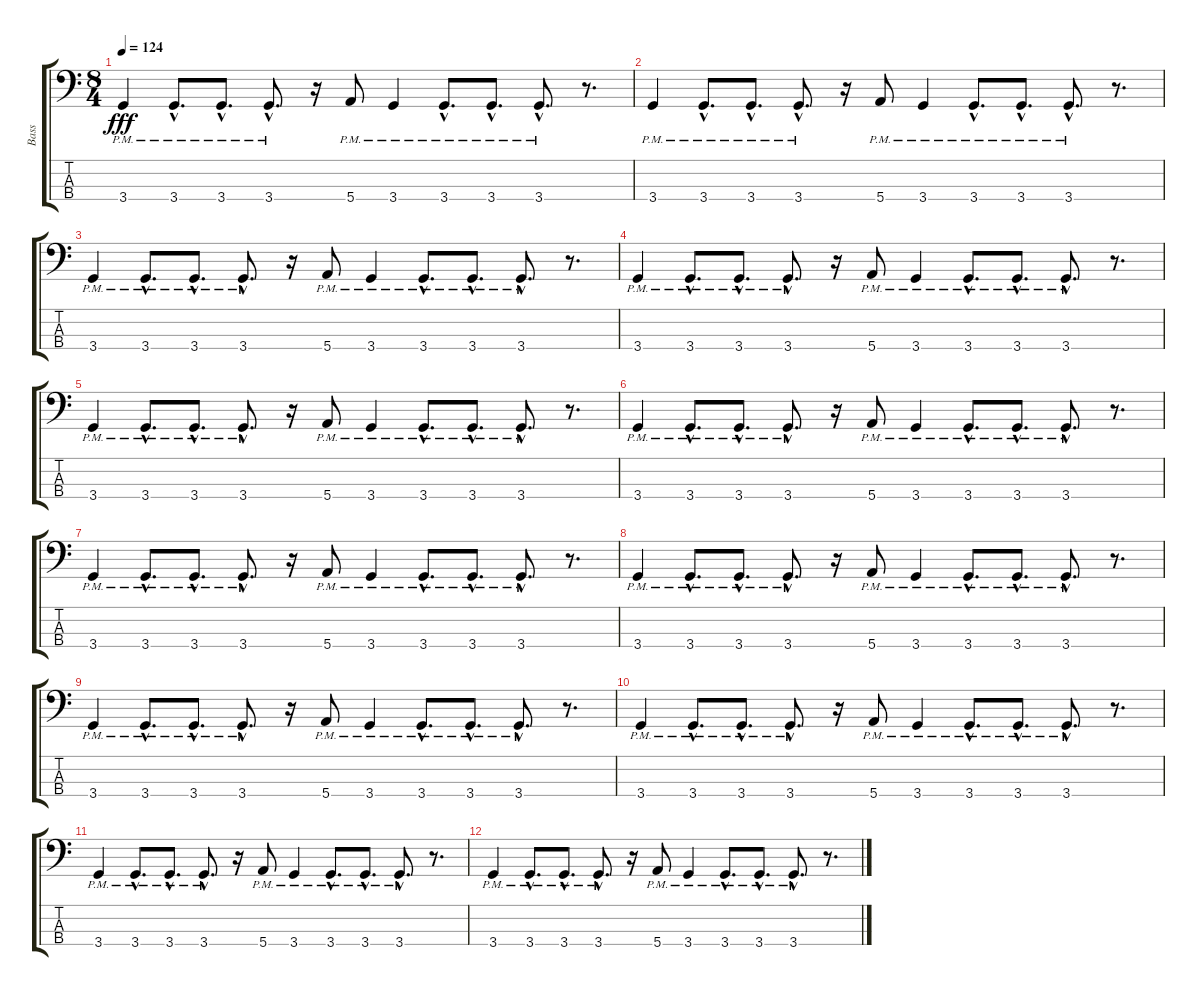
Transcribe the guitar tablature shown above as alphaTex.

\track ("Bass" "Bass") {instrument synthbass1}
\staff {score tabs}
\tuning (G2 D2 A1 E1) {hide}
\ts (8 4)
\tempo 124
\clef f4
\ks c
3.4{pm}.4{dy fff} 3.4{hac pm}.8{d} 3.4{hac pm}.8{d} 3.4{hac pm}.8{d} r.16 5.4{pm}.8 3.4{pm}.4 3.4{hac pm}.8{d} 3.4{hac pm}.8{d} 3.4{hac pm}.8{d} r.8{d} |
3.4{pm}.4 3.4{hac pm}.8{d} 3.4{hac pm}.8{d} 3.4{hac pm}.8{d} r.16 5.4{pm}.8 3.4{pm}.4 3.4{hac pm}.8{d} 3.4{hac pm}.8{d} 3.4{hac pm}.8{d} r.8{d} |
3.4{pm}.4 3.4{hac pm}.8{d} 3.4{hac pm}.8{d} 3.4{hac pm}.8{d} r.16 5.4{pm}.8 3.4{pm}.4 3.4{hac pm}.8{d} 3.4{hac pm}.8{d} 3.4{hac pm}.8{d} r.8{d} |
3.4{pm}.4 3.4{hac pm}.8{d} 3.4{hac pm}.8{d} 3.4{hac pm}.8{d} r.16 5.4{pm}.8 3.4{pm}.4 3.4{hac pm}.8{d} 3.4{hac pm}.8{d} 3.4{hac pm}.8{d} r.8{d} |
3.4{pm}.4 3.4{hac pm}.8{d} 3.4{hac pm}.8{d} 3.4{hac pm}.8{d} r.16 5.4{pm}.8 3.4{pm}.4 3.4{hac pm}.8{d} 3.4{hac pm}.8{d} 3.4{hac pm}.8{d} r.8{d} |
3.4{pm}.4 3.4{hac pm}.8{d} 3.4{hac pm}.8{d} 3.4{hac pm}.8{d} r.16 5.4{pm}.8 3.4{pm}.4 3.4{hac pm}.8{d} 3.4{hac pm}.8{d} 3.4{hac pm}.8{d} r.8{d} |
3.4{pm}.4 3.4{hac pm}.8{d} 3.4{hac pm}.8{d} 3.4{hac pm}.8{d} r.16 5.4{pm}.8 3.4{pm}.4 3.4{hac pm}.8{d} 3.4{hac pm}.8{d} 3.4{hac pm}.8{d} r.8{d} |
3.4{pm}.4 3.4{hac pm}.8{d} 3.4{hac pm}.8{d} 3.4{hac pm}.8{d} r.16 5.4{pm}.8 3.4{pm}.4 3.4{hac pm}.8{d} 3.4{hac pm}.8{d} 3.4{hac pm}.8{d} r.8{d} |
3.4{pm}.4 3.4{hac pm}.8{d} 3.4{hac pm}.8{d} 3.4{hac pm}.8{d} r.16 5.4{pm}.8 3.4{pm}.4 3.4{hac pm}.8{d} 3.4{hac pm}.8{d} 3.4{hac pm}.8{d} r.8{d} |
3.4{pm}.4 3.4{hac pm}.8{d} 3.4{hac pm}.8{d} 3.4{hac pm}.8{d} r.16 5.4{pm}.8 3.4{pm}.4 3.4{hac pm}.8{d} 3.4{hac pm}.8{d} 3.4{hac pm}.8{d} r.8{d} |
3.4{pm}.4 3.4{hac pm}.8{d} 3.4{hac pm}.8{d} 3.4{hac pm}.8{d} r.16 5.4{pm}.8 3.4{pm}.4 3.4{hac pm}.8{d} 3.4{hac pm}.8{d} 3.4{hac pm}.8{d} r.8{d} |
3.4{pm}.4 3.4{hac pm}.8{d} 3.4{hac pm}.8{d} 3.4{hac pm}.8{d} r.16 5.4{pm}.8 3.4{pm}.4 3.4{hac pm}.8{d} 3.4{hac pm}.8{d} 3.4{hac pm}.8{d} r.8{d}
